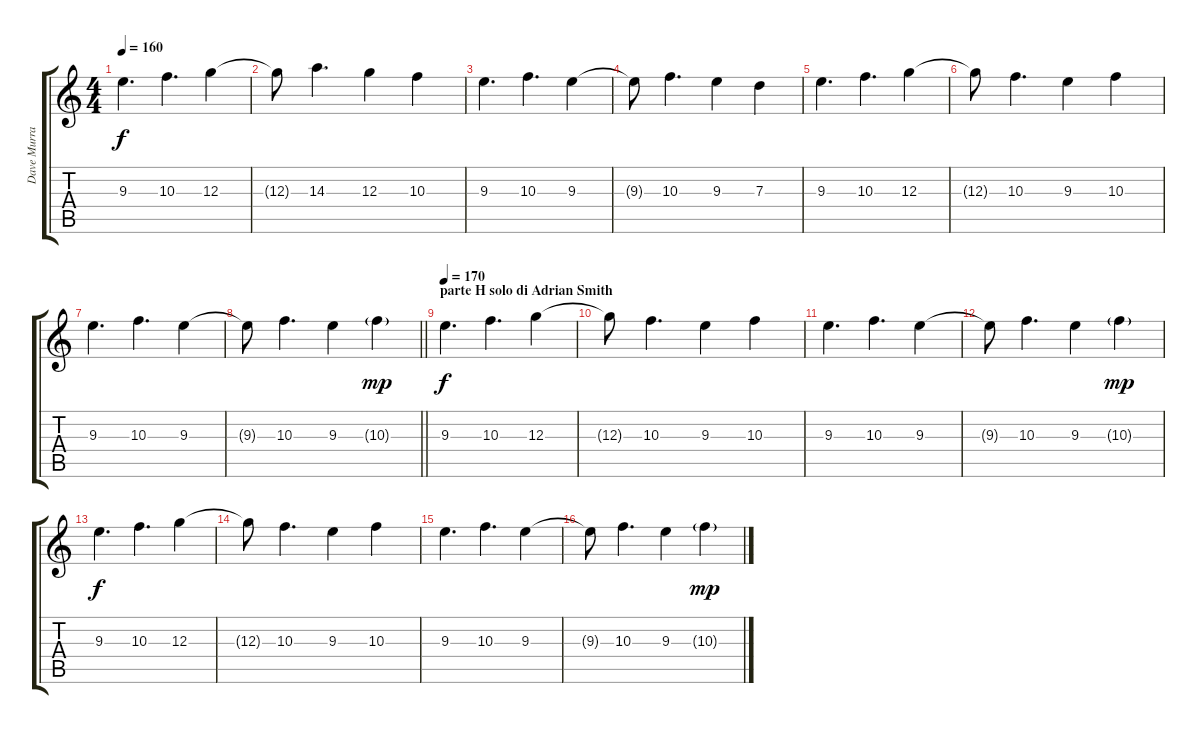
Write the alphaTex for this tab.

\track ("Dave Murray" "Dave Murra") {instrument distortionguitar}
\staff {score tabs}
\tuning (E4 B3 G3 D3 A2 E2) {hide}
\ts (4 4)
\tempo 160
\clef g2
\ks c
9.3.4{d dy f} 10.3.4{d} 12.3.4 |
12.3{t}.8 14.3.4{d} 12.3.4 10.3.4 |
9.3.4{d} 10.3.4{d} 9.3.4 |
9.3{t}.8 10.3.4{d} 9.3.4 7.3.4 |
9.3.4{d} 10.3.4{d} 12.3.4 |
12.3{t}.8 10.3.4{d} 9.3.4 10.3.4 |
9.3.4{d} 10.3.4{d} 9.3.4 |
\barLineRight lightlight
9.3{t}.8 10.3.4{d} 9.3.4 10.3{g}.4{dy mp} |
\section ("" "parte H solo di Adrian Smith")
\tempo 170
9.3.4{d dy f} 10.3.4{d} 12.3.4 |
12.3{t}.8 10.3.4{d} 9.3.4 10.3.4 |
9.3.4{d} 10.3.4{d} 9.3.4 |
9.3{t}.8 10.3.4{d} 9.3.4 10.3{g}.4{dy mp} |
9.3.4{d dy f} 10.3.4{d} 12.3.4 |
12.3{t}.8 10.3.4{d} 9.3.4 10.3.4 |
9.3.4{d} 10.3.4{d} 9.3.4 |
9.3{t}.8 10.3.4{d} 9.3.4 10.3{g}.4{dy mp}
